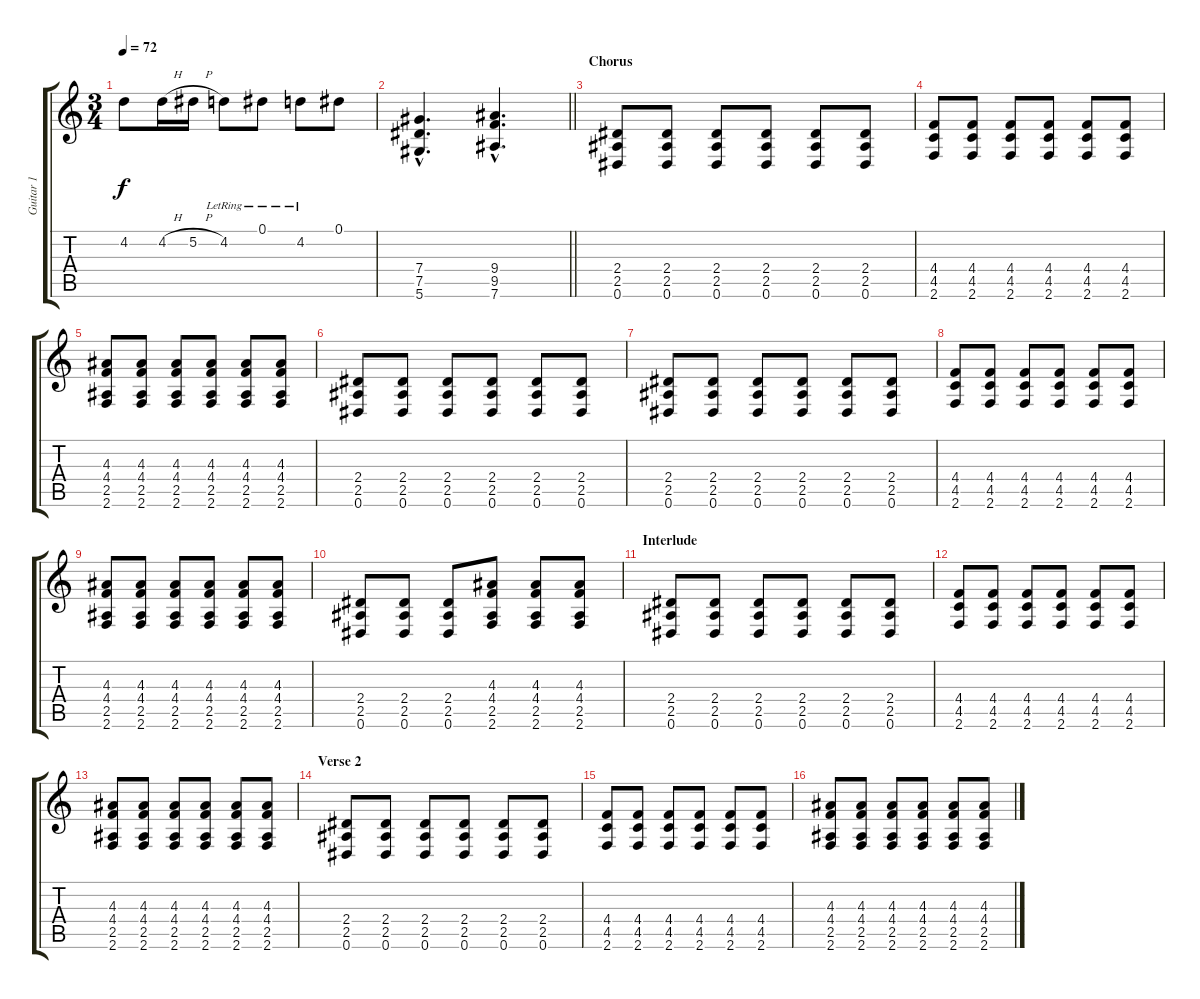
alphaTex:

\track ("Guitar 1" "Guitar 1") {instrument overdrivenguitar}
\staff {score tabs}
\tuning (Eb4 Bb3 Gb3 Db3 Ab2 Eb2) {hide}
\ts (3 4)
\tempo 72
\clef g2
\ks c
4.2.8{dy f} 4.2{h}.16 5.2{h}.16 4.2{lr}.8 0.1{lr}.8 4.2{lr}.8 0.1.8 |
\barLineRight lightlight
(7.4{hac} 7.5{hac} 5.6{hac}).4{d} (9.4{hac} 9.5{hac} 7.6{hac}).4{d} |
\section ("" "Chorus")
(2.4 2.5 0.6).8 (2.4 2.5 0.6).8 (2.4 2.5 0.6).8 (2.4 2.5 0.6).8 (2.4 2.5 0.6).8 (2.4 2.5 0.6).8 |
(4.4 4.5 2.6).8 (4.4 4.5 2.6).8 (4.4 4.5 2.6).8 (4.4 4.5 2.6).8 (4.4 4.5 2.6).8 (4.4 4.5 2.6).8 |
(4.3 4.4 2.5 2.6).8 (4.3 4.4 2.5 2.6).8 (4.3 4.4 2.5 2.6).8 (4.3 4.4 2.5 2.6).8 (4.3 4.4 2.5 2.6).8 (4.3 4.4 2.5 2.6).8 |
(2.4 2.5 0.6).8 (2.4 2.5 0.6).8 (2.4 2.5 0.6).8 (2.4 2.5 0.6).8 (2.4 2.5 0.6).8 (2.4 2.5 0.6).8 |
(2.4 2.5 0.6).8 (2.4 2.5 0.6).8 (2.4 2.5 0.6).8 (2.4 2.5 0.6).8 (2.4 2.5 0.6).8 (2.4 2.5 0.6).8 |
(4.4 4.5 2.6).8 (4.4 4.5 2.6).8 (4.4 4.5 2.6).8 (4.4 4.5 2.6).8 (4.4 4.5 2.6).8 (4.4 4.5 2.6).8 |
(4.3 4.4 2.5 2.6).8 (4.3 4.4 2.5 2.6).8 (4.3 4.4 2.5 2.6).8 (4.3 4.4 2.5 2.6).8 (4.3 4.4 2.5 2.6).8 (4.3 4.4 2.5 2.6).8 |
(2.4 2.5 0.6).8 (2.4 2.5 0.6).8 (2.4 2.5 0.6).8 (4.3 4.4 2.5 2.6).8 (4.3 4.4 2.5 2.6).8 (4.3 4.4 2.5 2.6).8 |
\section ("" "Interlude")
(2.4 2.5 0.6).8 (2.4 2.5 0.6).8 (2.4 2.5 0.6).8 (2.4 2.5 0.6).8 (2.4 2.5 0.6).8 (2.4 2.5 0.6).8 |
(4.4 4.5 2.6).8 (4.4 4.5 2.6).8 (4.4 4.5 2.6).8 (4.4 4.5 2.6).8 (4.4 4.5 2.6).8 (4.4 4.5 2.6).8 |
(4.3 4.4 2.5 2.6).8 (4.3 4.4 2.5 2.6).8 (4.3 4.4 2.5 2.6).8 (4.3 4.4 2.5 2.6).8 (4.3 4.4 2.5 2.6).8 (4.3 4.4 2.5 2.6).8 |
\section ("" "Verse 2")
(2.4 2.5 0.6).8 (2.4 2.5 0.6).8 (2.4 2.5 0.6).8 (2.4 2.5 0.6).8 (2.4 2.5 0.6).8 (2.4 2.5 0.6).8 |
(4.4 4.5 2.6).8 (4.4 4.5 2.6).8 (4.4 4.5 2.6).8 (4.4 4.5 2.6).8 (4.4 4.5 2.6).8 (4.4 4.5 2.6).8 |
(4.3 4.4 2.5 2.6).8 (4.3 4.4 2.5 2.6).8 (4.3 4.4 2.5 2.6).8 (4.3 4.4 2.5 2.6).8 (4.3 4.4 2.5 2.6).8 (4.3 4.4 2.5 2.6).8
